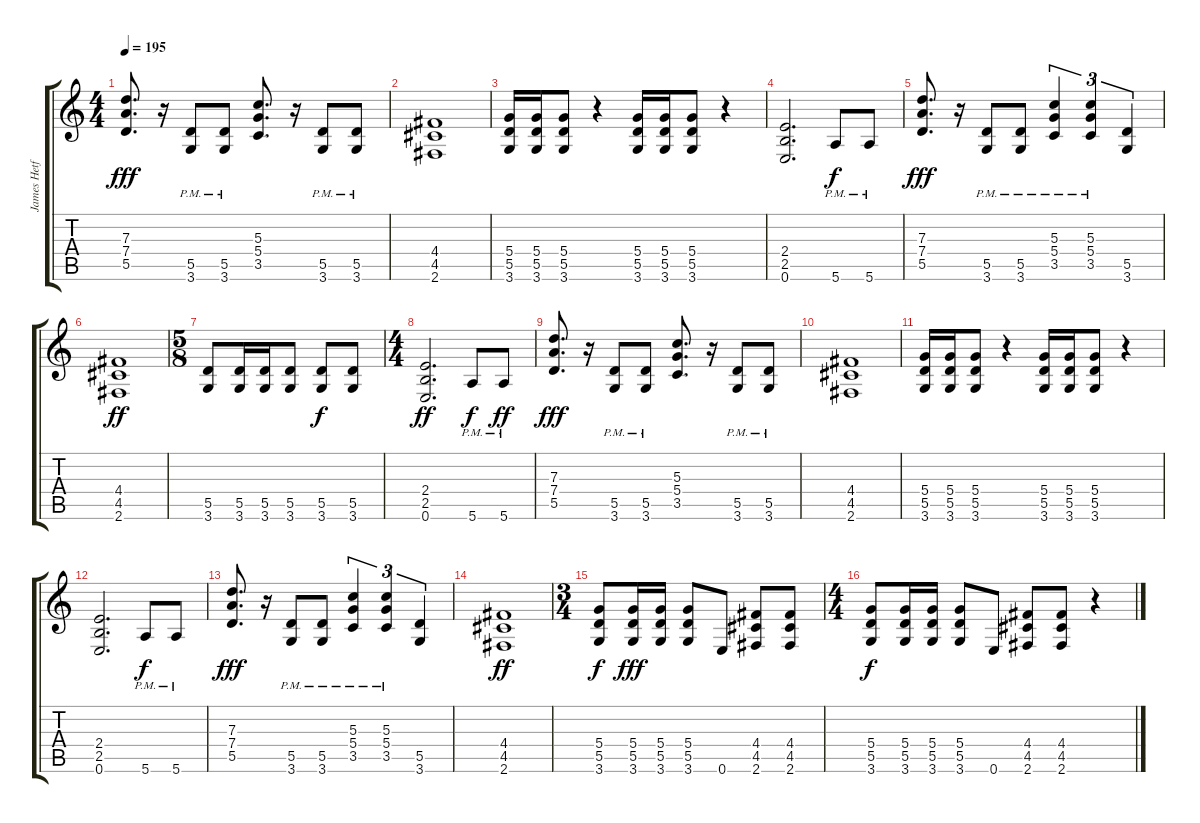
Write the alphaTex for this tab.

\track ("James Hetfield (Guitar I)" "James Hetf") {instrument distortionguitar}
\staff {score tabs}
\tuning (E4 B3 G3 D3 A2 E2) {hide}
\ts (4 4)
\tempo 195
\clef g2
\ks c
(7.3 7.4 5.5).8{d dy fff} r.16 (5.5 3.6{pm}).8 (5.5 3.6{pm}).8 (5.3 5.4 3.5).8{d} r.16 (5.5 3.6{pm}).8 (5.5 3.6{pm}).8 |
(4.4 4.5 2.6).1 |
(5.4 5.5 3.6).16 (5.4 5.5 3.6).16 (5.4 5.5 3.6).8 r.4 (5.4 5.5 3.6).16 (5.4 5.5 3.6).16 (5.4 5.5 3.6).8 r.4 |
(2.4 2.5 0.6).2{d} 5.6{pm}.8{dy f} 5.6{pm}.8 |
(7.3 7.4 5.5).8{d dy fff} r.16 (5.5{pm} 3.6).8 (5.5{pm} 3.6).8 (5.3 5.4 3.5{pm}).4{tu (3 2)} (5.3 5.4 3.5{pm}).4{tu (3 2)} (5.5 3.6).4{tu (3 2)} |
(4.4 4.5 2.6).1{dy ff} |
\ts (5 8)
(5.5 3.6).8 (5.5 3.6).16 (5.5 3.6).16 (5.5 3.6).8 (5.5 3.6).8{dy f} (5.5 3.6).8 |
\ts (4 4)
(2.4 2.5 0.6).2{d dy ff} 5.6{pm}.8{dy f} 5.6{pm}.8{dy ff} |
(7.3 7.4 5.5).8{d dy fff} r.16 (5.5 3.6{pm}).8 (5.5 3.6{pm}).8 (5.3 5.4 3.5).8{d} r.16 (5.5 3.6{pm}).8 (5.5 3.6{pm}).8 |
(4.4 4.5 2.6).1 |
(5.4 5.5 3.6).16 (5.4 5.5 3.6).16 (5.4 5.5 3.6).8 r.4 (5.4 5.5 3.6).16 (5.4 5.5 3.6).16 (5.4 5.5 3.6).8 r.4 |
(2.4 2.5 0.6).2{d} 5.6{pm}.8{dy f} 5.6{pm}.8 |
(7.3 7.4 5.5).8{d dy fff} r.16 (5.5{pm} 3.6).8 (5.5{pm} 3.6).8 (5.3 5.4 3.5{pm}).4{tu (3 2)} (5.3 5.4 3.5{pm}).4{tu (3 2)} (5.5 3.6).4{tu (3 2)} |
(4.4 4.5 2.6).1{dy ff} |
\ts (3 4)
(5.4 5.5 3.6).8{dy f} (5.4 5.5 3.6).16{dy fff} (5.4 5.5 3.6).16 (5.4 5.5 3.6).8 0.6.8 (4.4 4.5 2.6).8 (4.4 4.5 2.6).8 |
\ts (4 4)
(5.4 5.5 3.6).8{dy f} (5.4 5.5 3.6).16 (5.4 5.5 3.6).16 (5.4 5.5 3.6).8 0.6.8 (4.4 4.5 2.6).8 (4.4 4.5 2.6).8 r.4
